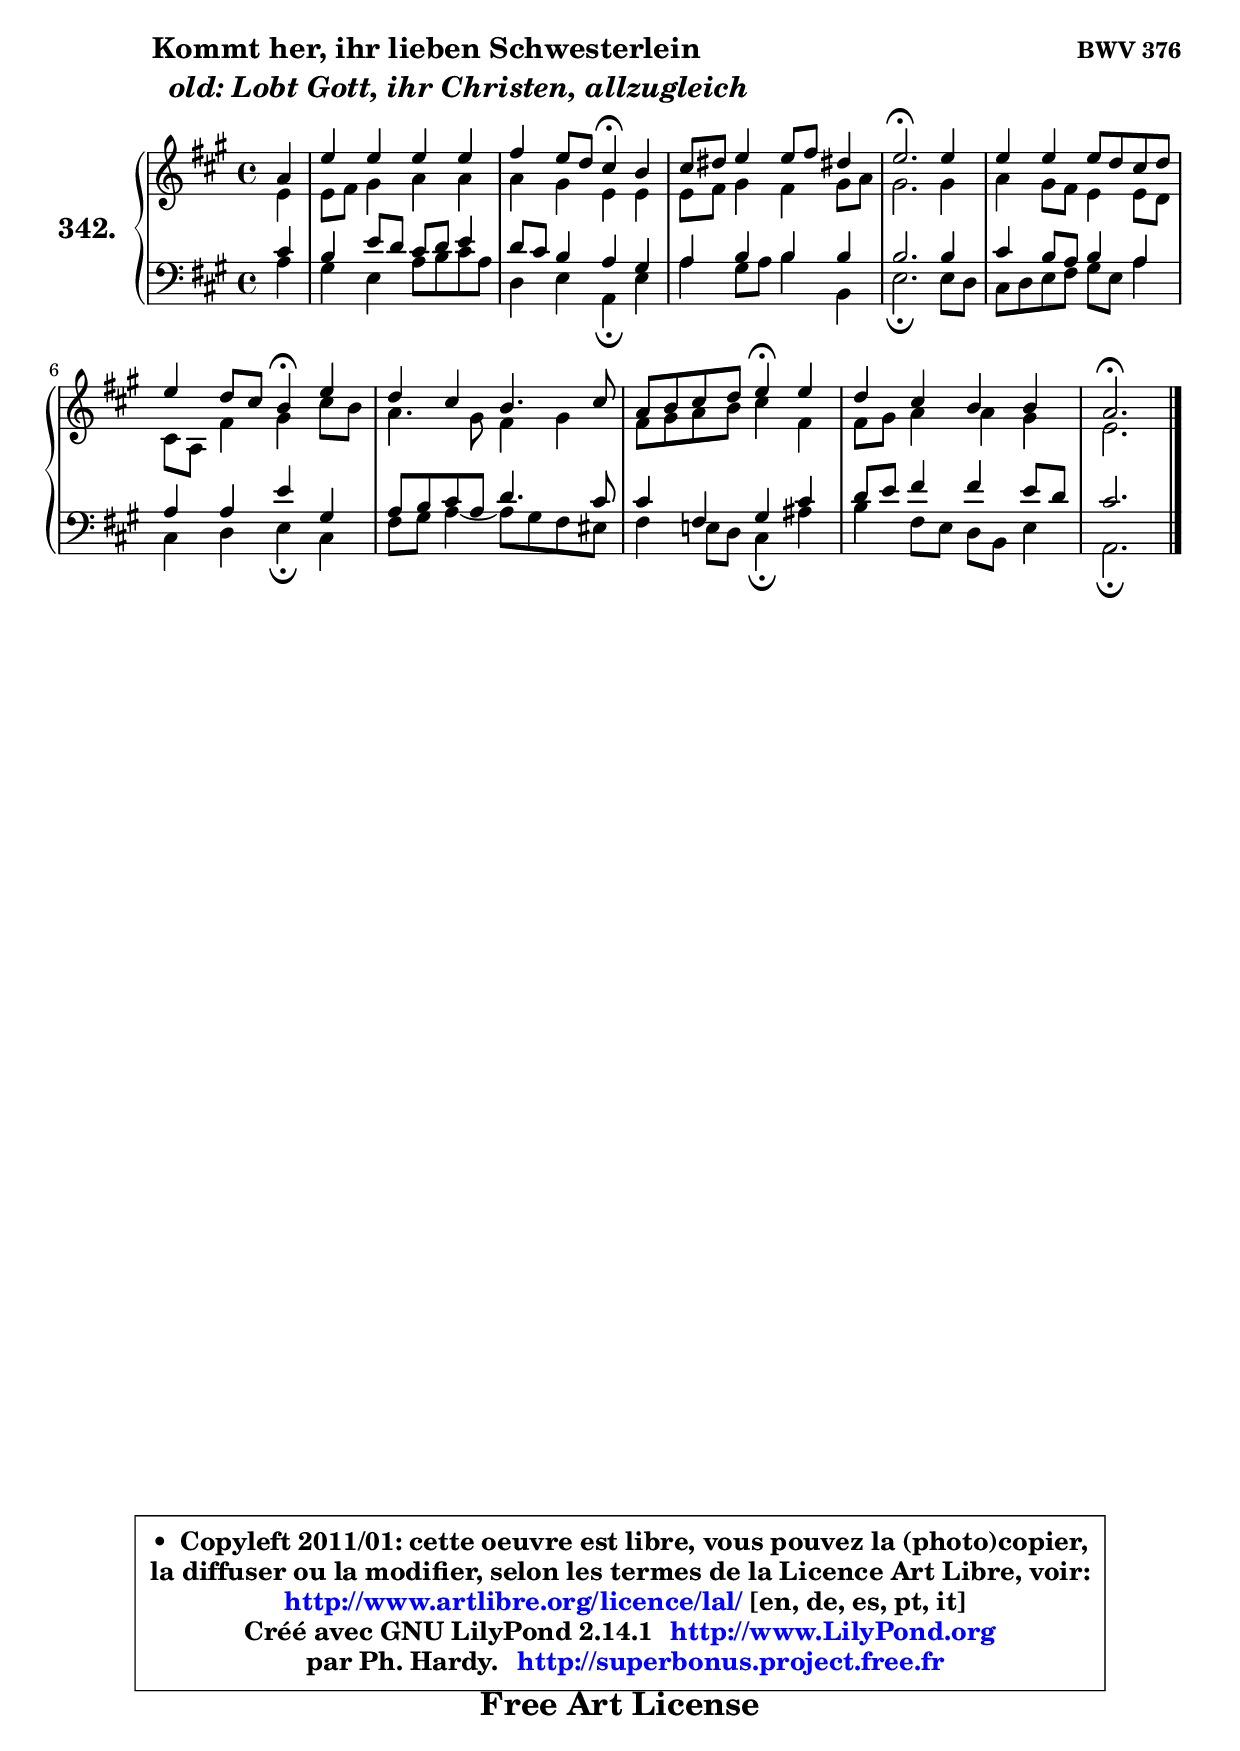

\version "2.14.1"

    \paper {
%	system-system-spacing #'padding = #0.1
%	score-system-spacing #'padding = #0.1
%	ragged-bottom = ##f
%	ragged-last-bottom = ##f
	}

    \header {
      opus = \markup { \bold "BWV 376" }
      piece = \markup { \hspace #9 \fontsize #2 \bold \column { \line {"Kommt her, ihr lieben Schwesterlein"}
                     \line { \italic "  old: Lobt Gott, ihr Christen, allzugleich"}
                 } }
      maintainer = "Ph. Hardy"
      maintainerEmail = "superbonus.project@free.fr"
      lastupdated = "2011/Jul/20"
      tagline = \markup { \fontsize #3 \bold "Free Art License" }
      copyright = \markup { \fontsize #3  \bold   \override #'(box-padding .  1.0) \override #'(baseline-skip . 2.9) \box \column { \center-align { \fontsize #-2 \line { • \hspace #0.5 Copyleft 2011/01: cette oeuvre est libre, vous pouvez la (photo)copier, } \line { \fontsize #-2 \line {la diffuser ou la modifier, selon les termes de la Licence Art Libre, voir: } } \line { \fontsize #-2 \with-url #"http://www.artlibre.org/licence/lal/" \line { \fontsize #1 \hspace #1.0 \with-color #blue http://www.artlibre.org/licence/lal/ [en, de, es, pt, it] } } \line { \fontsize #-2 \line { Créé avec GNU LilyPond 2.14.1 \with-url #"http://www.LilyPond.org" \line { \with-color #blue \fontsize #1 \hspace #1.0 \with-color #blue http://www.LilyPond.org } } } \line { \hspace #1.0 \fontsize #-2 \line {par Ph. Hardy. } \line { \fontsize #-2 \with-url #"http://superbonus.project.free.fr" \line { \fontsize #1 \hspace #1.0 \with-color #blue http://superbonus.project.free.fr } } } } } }

	  }

  guidemidi = {
        r4 |
        R1 |
        r2 \tempo 4 = 30 r4 \tempo 4 = 78 r4 |
        R1 |
        \tempo 4 = 40 r2. \tempo 4 = 78 r4 |
        R1 |
        r2 \tempo 4 = 30 r4 \tempo 4 = 78 r4 |
        R1 |
        r2 \tempo 4 = 30 r4 \tempo 4 = 78 r4 |
        R1 |
        \tempo 4 = 40 r2. 
	}

  upper = {
	\time 4/4
	\key a \major
	\clef treble
	\partial 4
	\voiceOne
	<< { 
	% SOPRANO
	\set Voice.midiInstrument = "acoustic grand"
	\relative c'' {
        a4 |
        e'4 e e e |
        fis4 e8 d cis4\fermata b |
        cis8 dis e4 e8 fis dis!4 |
        e2.\fermata e4 |
        e4 e e8 d cis d |
        e4 d8 cis b4\fermata e |
        d4 cis b4. cis8 |
        a8 b cis d e4\fermata e |
        d4 cis b b |
        a2.\fermata
        \bar "|."
	} % fin de relative
	}

	\context Voice="1" { \voiceTwo 
	% ALTO
	\set Voice.midiInstrument = "acoustic grand"
	\relative c' {
        e4 |
        e8 fis gis4 a a |
        a4 gis e e |
        e8 fis gis4 fis gis8 a |
        gis2. gis4 |
        a4 gis8 fis e4 e8 d |
        cis8 a fis'4 gis cis8 b |
        a4. gis8 fis4 gis |
        fis8 gis a b cis4 fis, |
        fis8 gis a4 a gis |
        e2.
        \bar "|."
	} % fin de relative
	\oneVoice
	} >>
	}

    lower = {
	\time 4/4
	\key a \major
	\clef bass
	\partial 4
	\voiceOne
	<< { 
	% TENOR
	\set Voice.midiInstrument = "acoustic grand"
	\relative c' {
        cis4 |
        b4 e8 d cis d e4 |
        d8 cis b4 a gis |
        a4 b b b |
        b2. b4 |
        cis4 b8 a b4 a |
        a4 a e' gis, |
        a8 b cis8 a8 d4. cis8 |
        cis4 fis, gis cis |
        d8 e fis4 fis e8 d |
        cis2.
        \bar "|."
	} % fin de relative
	}
	\context Voice="1" { \voiceTwo 
	% BASS
	\set Voice.midiInstrument = "acoustic grand"
	\relative c' {
        a4 |
        gis4 e a8 b cis a |
        d,4 e a,\fermata e' |
        a4 gis8 a b4 b, |
        e2.\fermata e8 d |
        cis8 d e fis gis e a4 |
        cis,4 d e\fermata cis |
        fis8 gis a4 ~ a8 gis fis eis |
        fis4 e!8 d cis4\fermata ais' |
        b4 fis8 e d b e4 |
        a,2.\fermata
        \bar "|."
	} % fin de relative
	\oneVoice
	} >>
	}


    \score { 

	\new PianoStaff <<
	\set PianoStaff.instrumentName = \markup { \bold \huge "342." }
	\new Staff = "upper" \upper
	\new Staff = "lower" \lower
	>>

    \layout {
%	ragged-last = ##f
	   }

         } % fin de score

  \score {
    \unfoldRepeats { << \guidemidi \upper \lower >> }
    \midi {
    \context {
     \Staff
      \remove "Staff_performer"
               }

     \context {
      \Voice
       \consists "Staff_performer"
                }

     \context { 
      \Score
      tempoWholesPerMinute = #(ly:make-moment 78 4)
		}
	    }
	}

